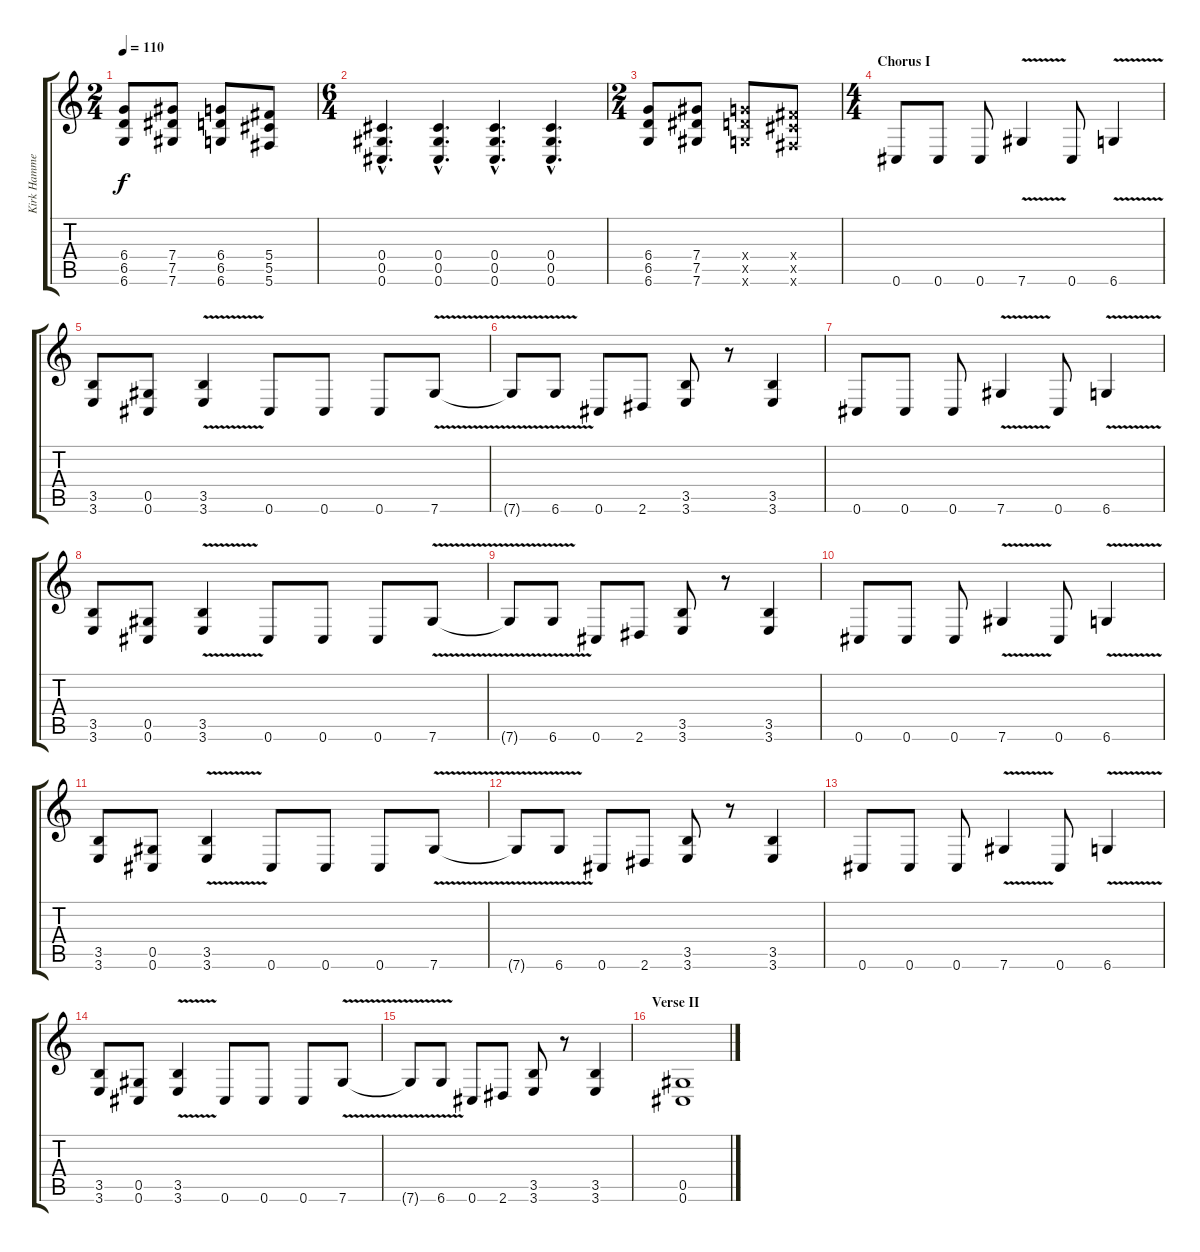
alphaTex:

\track ("Kirk Hammett - Lead Guitar" "Kirk Hamme") {instrument distortionguitar}
\staff {score tabs}
\tuning (Eb4 Bb3 Gb3 Db3 Ab2 Db2) {hide}
\ts (2 4)
\tempo 110
\clef g2
\ks c
(6.4 6.5 6.6).8{dy f} (7.4 7.5 7.6).8 (6.4 6.5 6.6).8 (5.4 5.5 5.6).8 |
\ts (6 4)
(0.4{hac} 0.5{hac} 0.6{hac}).4{d} (0.4{hac} 0.5{hac} 0.6{hac}).4{d} (0.4{hac} 0.5{hac} 0.6{hac}).4{d} (0.4{hac} 0.5{hac} 0.6{hac}).4{d} |
\ts (2 4)
(6.4 6.5 6.6).8 (7.4 7.5 7.6).8 (6.4{x} 6.5{x} 6.6{x}).8 (5.4{x} 5.5{x} 5.6{x}).8 |
\ts (4 4)
\section ("" "Chorus I")
0.6.8 0.6.8 0.6.8 7.6{v}.4 0.6.8 6.6{v}.4 |
(3.5 3.6).8 (0.5 0.6).8 (3.5{v} 3.6{v}).4 0.6.8 0.6.8 0.6.8 7.6{v}.8 |
7.6{t}.8 6.6{v}.8 0.6.8 2.6.8 (3.5 3.6).8 r.8 (3.5 3.6).4 |
0.6.8 0.6.8 0.6.8 7.6{v}.4 0.6.8 6.6{v}.4 |
(3.5 3.6).8 (0.5 0.6).8 (3.5{v} 3.6{v}).4 0.6.8 0.6.8 0.6.8 7.6{v}.8 |
7.6{t}.8 6.6{v}.8 0.6.8 2.6.8 (3.5 3.6).8 r.8 (3.5 3.6).4 |
0.6.8 0.6.8 0.6.8 7.6{v}.4 0.6.8 6.6{v}.4 |
(3.5 3.6).8 (0.5 0.6).8 (3.5{v} 3.6{v}).4 0.6.8 0.6.8 0.6.8 7.6{v}.8 |
7.6{t}.8 6.6{v}.8 0.6.8 2.6.8 (3.5 3.6).8 r.8 (3.5 3.6).4 |
0.6.8 0.6.8 0.6.8 7.6{v}.4 0.6.8 6.6{v}.4 |
(3.5 3.6).8 (0.5 0.6).8 (3.5{v} 3.6{v}).4 0.6.8 0.6.8 0.6.8 7.6{v}.8 |
7.6{t}.8 6.6{v}.8 0.6.8 2.6.8 (3.5 3.6).8 r.8 (3.5 3.6).4 |
\section ("" "Verse II")
(0.5 0.6).1
